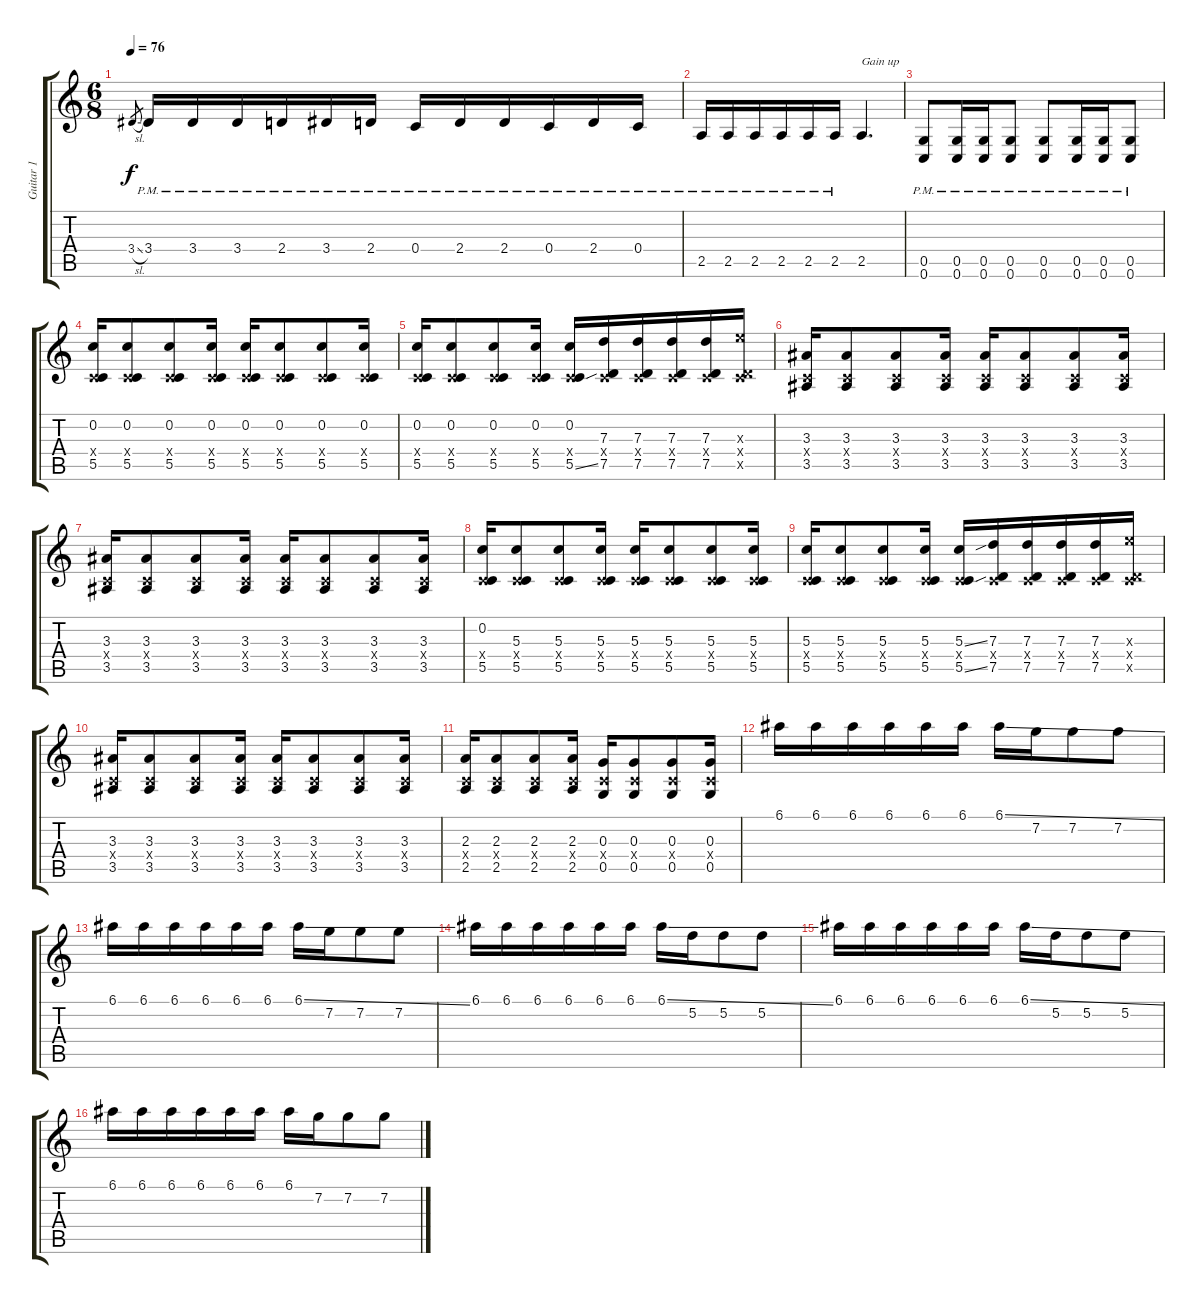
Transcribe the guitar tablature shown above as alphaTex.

\track ("Guitar 1" "Guitar 1") {instrument distortionguitar}
\staff {score tabs}
\tuning (E4 C4 G3 C3 G2 C2) {hide}
\ts (6 8)
\tempo 76
\clef g2
\ks c
3.4{sl}.8{gr dy f} 3.4{pm}.16 3.4{pm}.16 3.4{pm}.16 2.4{pm}.16 3.4{pm}.16 2.4{pm}.16 0.4{pm}.16 2.4{pm}.16 2.4{pm}.16 0.4{pm}.16 2.4{pm}.16 0.4{pm}.16 |
2.5{pm}.16 2.5{pm}.16 2.5{pm}.16 2.5{pm}.16 2.5{pm}.16 2.5{pm}.16 2.5.4{d txt "Gain up" instrument distortionguitar} |
(0.5{pm} 0.6{pm}).8 (0.5{pm} 0.6{pm}).16 (0.5{pm} 0.6{pm}).16 (0.5{pm} 0.6{pm}).8 (0.5{pm} 0.6{pm}).8 (0.5{pm} 0.6{pm}).16 (0.5{pm} 0.6{pm}).16 (0.5{pm} 0.6{pm}).8 |
(0.2 0.4{x} 5.5).16 (0.2 0.4{x} 5.5).8 (0.2 0.4{x} 5.5).8 (0.2 0.4{x} 5.5).16 (0.2 0.4{x} 5.5).16 (0.2 0.4{x} 5.5).8 (0.2 0.4{x} 5.5).8 (0.2 0.4{x} 5.5).16 |
(0.2 0.4{x} 5.5).16 (0.2 0.4{x} 5.5).8 (0.2 0.4{x} 5.5).8 (0.2 0.4{x} 5.5).16 (0.2 0.4{x} 5.5{ss}).16 (7.3 0.4{x} 7.5).16 (7.3 0.4{x} 7.5).16 (7.3 0.4{x} 7.5).16 (7.3 0.4{x} 7.5).16 (9.3{x} 0.4{x} 7.5{x}).16 |
(3.3 0.4{x} 3.5).16 (3.3 0.4{x} 3.5).8 (3.3 0.4{x} 3.5).8 (3.3 0.4{x} 3.5).16 (3.3 0.4{x} 3.5).16 (3.3 0.4{x} 3.5).8 (3.3 0.4{x} 3.5).8 (3.3 0.4{x} 3.5).16 |
(3.3 0.4{x} 3.5).16 (3.3 0.4{x} 3.5).8 (3.3 0.4{x} 3.5).8 (3.3 0.4{x} 3.5).16 (3.3 0.4{x} 3.5).16 (3.3 0.4{x} 3.5).8 (3.3 0.4{x} 3.5).8 (3.3 0.4{x} 3.5).16 |
(0.2 0.4{x} 5.5).16 (5.3 0.4{x} 5.5).8 (5.3 0.4{x} 5.5).8 (5.3 0.4{x} 5.5).16 (5.3 0.4{x} 5.5).16 (5.3 0.4{x} 5.5).8 (5.3 0.4{x} 5.5).8 (5.3 0.4{x} 5.5).16 |
(5.3 0.4{x} 5.5).16 (5.3 0.4{x} 5.5).8 (5.3 0.4{x} 5.5).8 (5.3 0.4{x} 5.5).16 (5.3{ss} 0.4{x} 5.5{ss}).16 (7.3 0.4{x} 7.5).16 (7.3 0.4{x} 7.5).16 (7.3 0.4{x} 7.5).16 (7.3 0.4{x} 7.5).16 (9.3{x} 0.4{x} 7.5{x}).16 |
(3.3 0.4{x} 3.5).16 (3.3 0.4{x} 3.5).8 (3.3 0.4{x} 3.5).8 (3.3 0.4{x} 3.5).16 (3.3 0.4{x} 3.5).16 (3.3 0.4{x} 3.5).8 (3.3 0.4{x} 3.5).8 (3.3 0.4{x} 3.5).16 |
(2.3 0.4{x} 2.5).16 (2.3 0.4{x} 2.5).8 (2.3 0.4{x} 2.5).8 (2.3 0.4{x} 2.5).16 (0.3 0.4{x} 0.5).16 (0.3 0.4{x} 0.5).8 (0.3 0.4{x} 0.5).8 (0.3 0.4{x} 0.5).16 |
6.1.16 6.1.16 6.1.16 6.1.16 6.1.16 6.1.16 6.1{ss}.16 7.2.16 7.2.8 7.2.8 |
6.1.16 6.1.16 6.1.16 6.1.16 6.1.16 6.1.16 6.1{ss}.16 7.2.16 7.2.8 7.2.8 |
6.1.16 6.1.16 6.1.16 6.1.16 6.1.16 6.1.16 6.1{ss}.16 5.2.16 5.2.8 5.2.8 |
6.1.16 6.1.16 6.1.16 6.1.16 6.1.16 6.1.16 6.1{ss}.16 5.2.16 5.2.8 5.2.8 |
6.1.16 6.1.16 6.1.16 6.1.16 6.1.16 6.1.16 6.1{ss}.16 7.2.16 7.2.8 7.2.8
